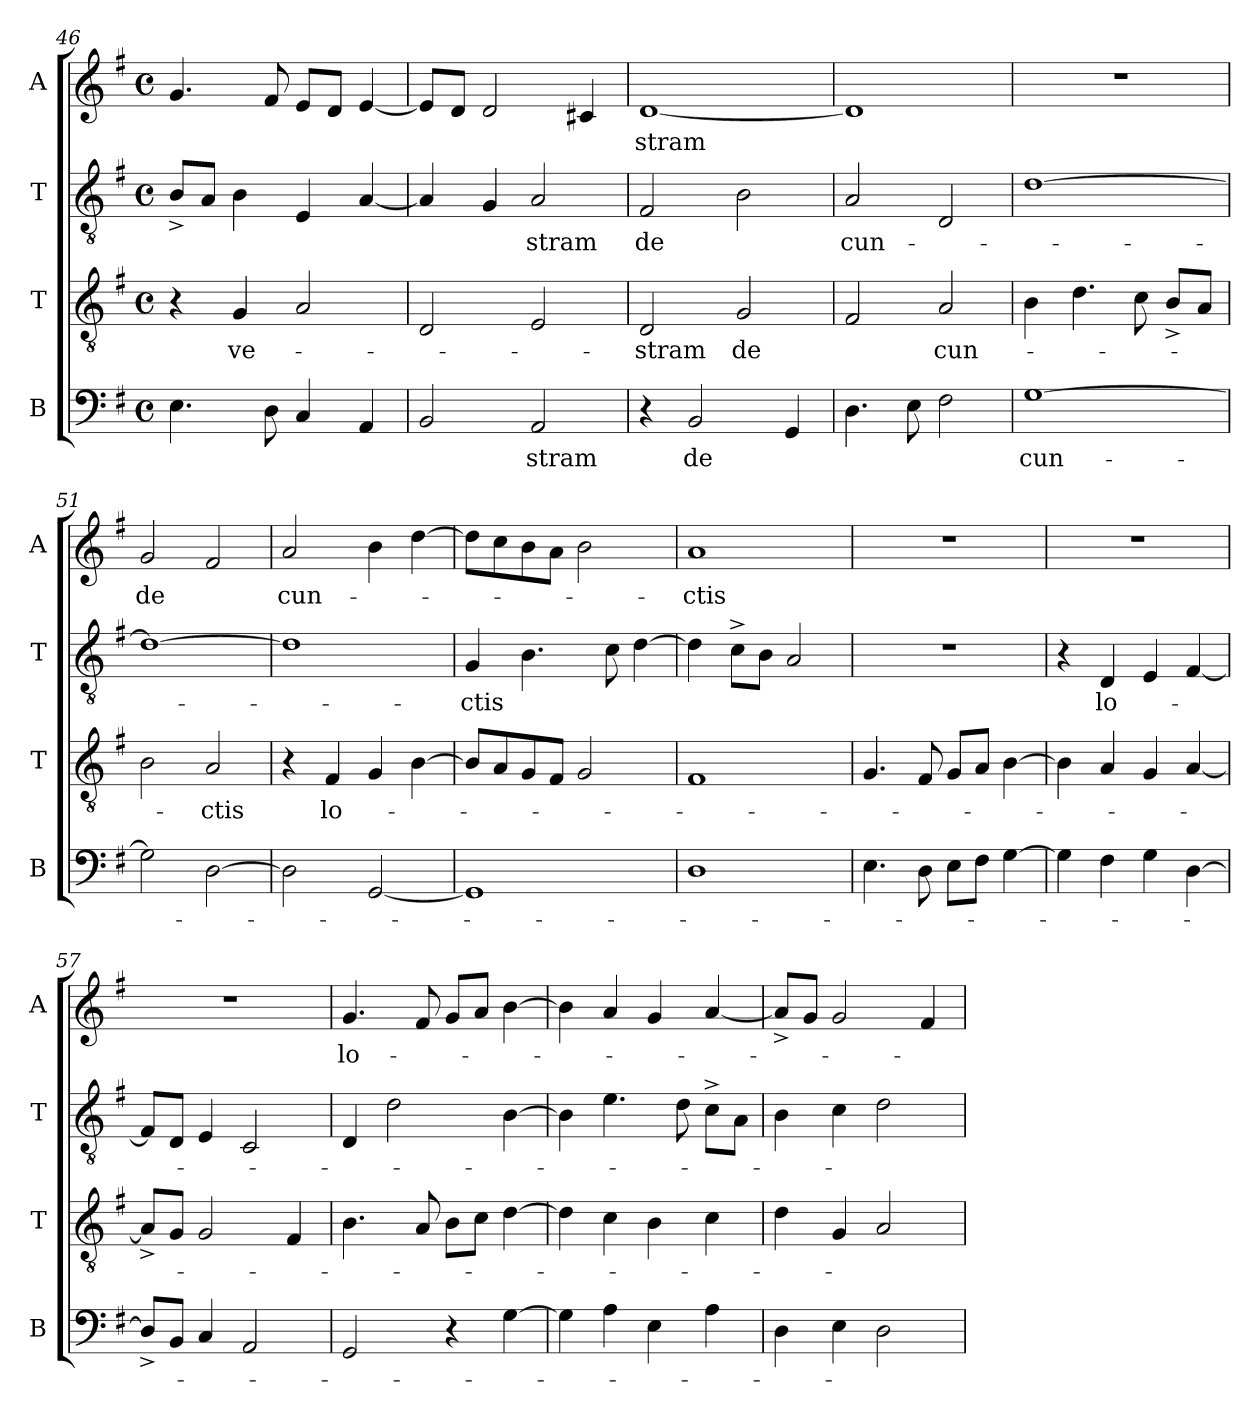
**kern	**text	**kern	**text	**kern	**text	**kern	**text
*part4	*part4	*part3	*part3	*part2	*part2	*part1	*part1
*staff4	*staff4	*staff3	*staff3	*staff2	*staff2	*staff1	*staff1
*I"B	*	*I"T	*	*I"T	*	*I"A	*
*I'B	*	*I'T	*	*I'T	*	*I'A	*
*clefF4	*	*clefGv2	*	*clefGv2	*	*clefG2	*
*k[f#]	*	*k[f#]	*	*k[f#]	*	*k[f#]	*
*G:	*	*G:	*	*G:	*	*G:	*
*M4/4	*	*M4/4	*	*M4/4	*	*M4/4	*
*met(c)	*	*met(c)	*	*met(c)	*	*met(c)	*
=46	=46	=46	=46	=46	=46	=46	=46
4.E\	.	4r	.	8B^</L	.	4.g/	.
.	.	.	.	8A/J	.	.	.
!	!	!	!LO:LY:b	!	!	!	!
.	.	4G/	ve-	4B\	.	.	.
8D\	.	.	.	.	.	8f#/	.
4C/	.	2A/	.	4E/	.	8e/L	.
.	.	.	.	.	.	8d/J	.
4AA/	.	.	.	[<4A/	.	[<4e/	.
=47	=47	=47	=47	=47	=47	=47	=47
2BB/	.	2D/	.	4A/]	.	8e/L]	.
.	.	.	.	.	.	8d/J	.
.	.	.	.	4G/	.	2d/	.
!	!LO:LY:b	!	!	!	!LO:LY:b	!	!
2AA/	-stram	2E/	.	2A/	-stram	.	.
.	.	.	.	.	.	4c#X/	.
!!LO:LB:g=z
=48	=48	=48	=48	=48	=48	=48	=48
!	!	!	!LO:LY:b	!	!LO:LY:b	!	!LO:LY:b
4r	.	2D/	-stram	2F#/	de	[<1d	-stram
!	!LO:LY:b	!	!	!	!	!	!
2BB/	de	.	.	.	.	.	.
!	!	!	!LO:LY:b	!	!	!	!
.	.	2G/	de	2B\	.	.	.
4GG/	.	.	.	.	.	.	.
=49	=49	=49	=49	=49	=49	=49	=49
!	!	!	!	!	!LO:LY:b	!	!
4.D\	.	2F#/	.	2A/	cun-	1d]	.
8E\	.	.	.	.	.	.	.
!	!	!	!LO:LY:b	!	!	!	!
2F#\	.	2A/	cun-	2D/	.	.	.
=50	=50	=50	=50	=50	=50	=50	=50
!	!LO:LY:b	!	!	!	!	!	!
[>1G	cun-	4B\	.	[>1d	.	1r	.
.	.	4.d\	.	.	.	.	.
.	.	8c\	.	.	.	.	.
.	.	8B^</L	.	.	.	.	.
.	.	8A/J	.	.	.	.	.
=51	=51	=51	=51	=51	=51	=51	=51
!	!	!	!	!	!	!	!LO:LY:b
2G\]	.	2B\	.	1d_	.	2g/	de
!	!	!	!LO:LY:b	!	!	!	!
[>2D\	.	2A/	-ctis	.	.	2f#/	.
=52	=52	=52	=52	=52	=52	=52	=52
!	!	!	!	!	!	!	!LO:LY:b
2D\]	.	4r	.	1d]	.	2a/	cun-
!	!	!	!LO:LY:b	!	!	!	!
.	.	4F#/	lo-	.	.	.	.
[<2GG/	.	4G/	.	.	.	4b\	.
.	.	[>4B\	.	.	.	[>4dd\	.
=53	=53	=53	=53	=53	=53	=53	=53
!	!	!	!	!	!LO:LY:b	!	!
1GG]	.	8B/L]	.	4G/	-ctis	8dd\L]	.
.	.	8A/	.	.	.	8cc\	.
.	.	8G/	.	4.B\	.	8b\	.
.	.	8F#/J	.	.	.	8a\J	.
.	.	2G/	.	.	.	2b\	.
.	.	.	.	8c\	.	.	.
.	.	.	.	[>4d\	.	.	.
=54	=54	=54	=54	=54	=54	=54	=54
!	!	!	!	!	!	!	!LO:LY:b
1D	.	1F#	.	4d\]	.	1a	-ctis
.	.	.	.	8c^>\L	.	.	.
.	.	.	.	8B\J	.	.	.
.	.	.	.	2A/	.	.	.
!!LO:LB:g=z
=55	=55	=55	=55	=55	=55	=55	=55
4.E\	.	4.G/	.	1r	.	1r	.
8D\	.	8F#/	.	.	.	.	.
8E\L	.	8G/L	.	.	.	.	.
8F#\J	.	8A/J	.	.	.	.	.
[>4G\	.	[>4B\	.	.	.	.	.
=56	=56	=56	=56	=56	=56	=56	=56
4G\]	.	4B\]	.	4r	.	1r	.
!	!	!	!	!	!LO:LY:b	!	!
4F#\	.	4A/	.	4D/	lo-	.	.
4G\	.	4G/	.	4E/	.	.	.
[>4D\	.	[<4A/	.	[<4F#/	.	.	.
=57	=57	=57	=57	=57	=57	=57	=57
8D^</L]	.	8A^</L]	.	8F#/L]	.	1r	.
8BB/J	.	8G/J	.	8D/J	.	.	.
4C/	.	2G/	.	4E/	.	.	.
2AA/	.	.	.	2C/	.	.	.
.	.	4F#/	.	.	.	.	.
=58	=58	=58	=58	=58	=58	=58	=58
!	!	!	!	!	!	!	!LO:LY:b
2GG/	.	4.B\	.	4D/	.	4.g/	lo-
.	.	.	.	2d\	.	.	.
.	.	8A/	.	.	.	8f#/	.
4r	.	8B\L	.	.	.	8g/L	.
.	.	8c\J	.	.	.	8a/J	.
[>4G\	.	[>4d\	.	[>4B\	.	[>4b\	.
=59	=59	=59	=59	=59	=59	=59	=59
4G\]	.	4d\]	.	4B\]	.	4b\]	.
4A\	.	4c\	.	4.e\	.	4a/	.
4E\	.	4B\	.	.	.	4g/	.
.	.	.	.	8d\	.	.	.
4A\	.	4c\	.	8c^>\L	.	[<4a/	.
.	.	.	.	8A\J	.	.	.
=60	=60	=60	=60	=60	=60	=60	=60
4D\	.	4d\	.	4B\	.	8a^</L]	.
.	.	.	.	.	.	8g/J	.
4E\	.	4G/	.	4c\	.	2g/	.
2D\	.	2A/	.	2d\	.	.	.
.	.	.	.	.	.	4f#/	.
=	=	=	=	=	=	=	=
*-	*-	*-	*-	*-	*-	*-	*-
